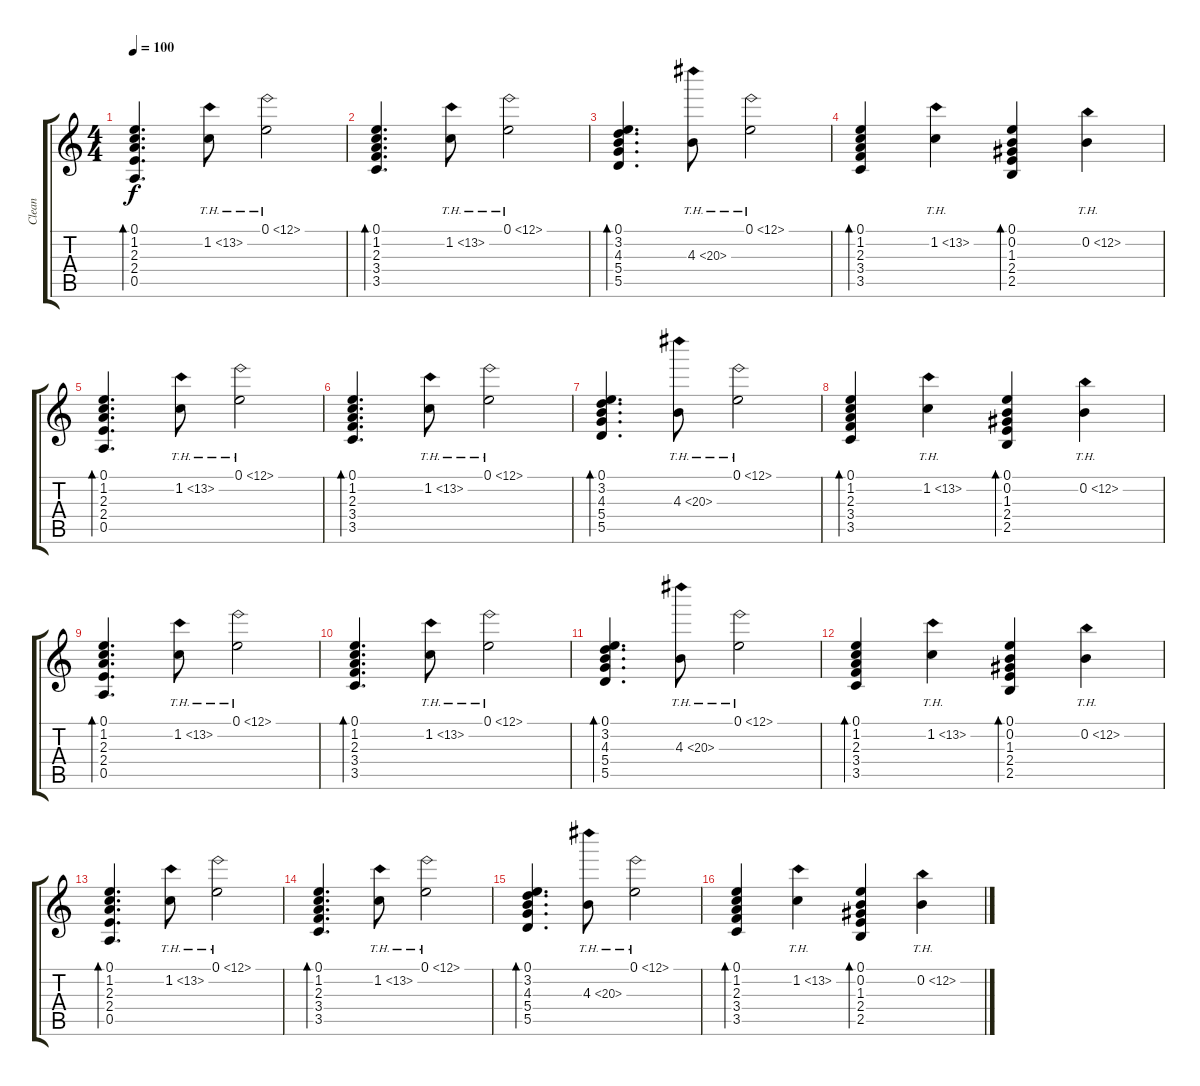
\track ("Clean" "Clean") {instrument electricguitarclean}
\staff {score tabs}
\tuning (E4 B3 G3 D3 A2 E2) {hide}
\ts (4 4)
\tempo 100
\clef g2
\ks c
(0.1 1.2 2.3 2.4 0.5).4{d bd 30 dy f instrument electricguitarclean} 1.2{th 12}.8 0.1{th 12}.2 |
(0.1 1.2 2.3 3.4 3.5).4{d bd 30} 1.2{th 12}.8 0.1{th 12}.2 |
(0.1 3.2 4.3 5.4 5.5).4{d bd 30} 4.3{th 16}.8 0.1{th 12}.2 |
(0.1 1.2 2.3 3.4 3.5).4{bd 30} 1.2{th 12}.4 (0.1 0.2 1.3 2.4 2.5).4{bd 30} 0.2{th 12}.4 |
(0.1 1.2 2.3 2.4 0.5).4{d bd 30} 1.2{th 12}.8 0.1{th 12}.2 |
(0.1 1.2 2.3 3.4 3.5).4{d bd 30} 1.2{th 12}.8 0.1{th 12}.2 |
(0.1 3.2 4.3 5.4 5.5).4{d bd 30} 4.3{th 16}.8 0.1{th 12}.2 |
(0.1 1.2 2.3 3.4 3.5).4{bd 30} 1.2{th 12}.4 (0.1 0.2 1.3 2.4 2.5).4{bd 30} 0.2{th 12}.4 |
(0.1 1.2 2.3 2.4 0.5).4{d bd 30} 1.2{th 12}.8 0.1{th 12}.2 |
(0.1 1.2 2.3 3.4 3.5).4{d bd 30} 1.2{th 12}.8 0.1{th 12}.2 |
(0.1 3.2 4.3 5.4 5.5).4{d bd 30} 4.3{th 16}.8 0.1{th 12}.2 |
(0.1 1.2 2.3 3.4 3.5).4{bd 30} 1.2{th 12}.4 (0.1 0.2 1.3 2.4 2.5).4{bd 30} 0.2{th 12}.4 |
(0.1 1.2 2.3 2.4 0.5).4{d bd 30} 1.2{th 12}.8 0.1{th 12}.2 |
(0.1 1.2 2.3 3.4 3.5).4{d bd 30} 1.2{th 12}.8 0.1{th 12}.2 |
(0.1 3.2 4.3 5.4 5.5).4{d bd 30} 4.3{th 16}.8 0.1{th 12}.2 |
(0.1 1.2 2.3 3.4 3.5).4{bd 30} 1.2{th 12}.4 (0.1 0.2 1.3 2.4 2.5).4{bd 30} 0.2{th 12}.4
